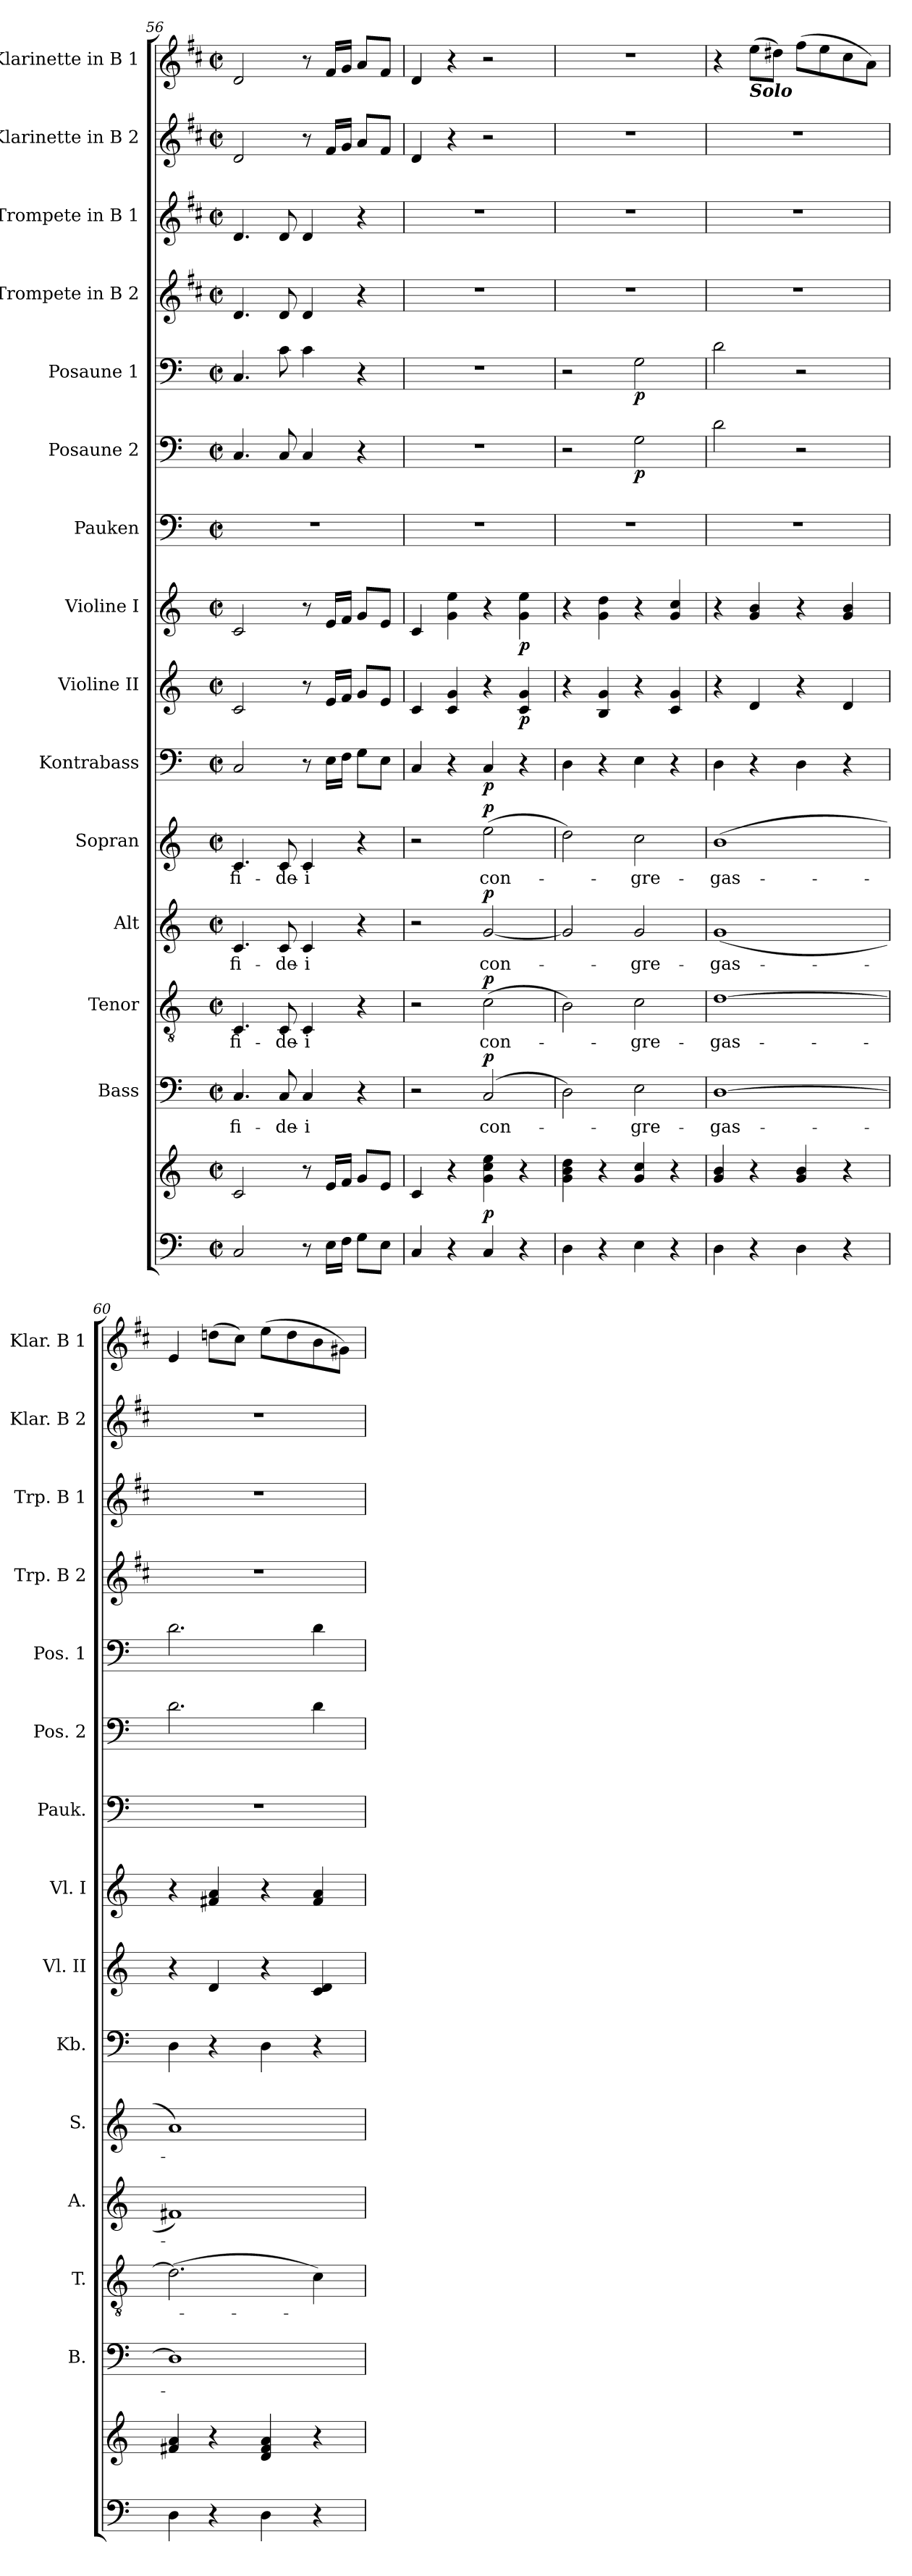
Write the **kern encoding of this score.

**kern	**kern	**dynam	**kern	**text	**dynam	**kern	**text	**dynam	**kern	**text	**dynam	**kern	**text	**dynam	**kern	**dynam	**kern	**dynam	**kern	**dynam	**kern	**kern	**dynam	**kern	**dynam	**kern	**kern	**kern	**kern
*part15	*part15	*part15	*part14	*part14	*part14	*part13	*part13	*part13	*part12	*part12	*part12	*part11	*part11	*part11	*part10	*part10	*part9	*part9	*part8	*part8	*part7	*part6	*part6	*part5	*part5	*part4	*part3	*part2	*part1
*staff16	*staff15	*staff15/16	*staff14	*staff14	*staff14	*staff13	*staff13	*staff13	*staff12	*staff12	*staff12	*staff11	*staff11	*staff11	*staff10	*staff10	*staff9	*staff9	*staff8	*staff8	*staff7	*staff6	*staff6	*staff5	*staff5	*staff4	*staff3	*staff2	*staff1
*	*	*	*I"Bass	*	*	*I"Tenor	*	*	*I"Alt	*	*	*I"Sopran	*	*	*I"Kontrabass	*	*I"Violine II	*	*I"Violine I	*	*I"Pauken	*I"Posaune 2	*	*I"Posaune 1	*	*I"Trompete in B 2	*I"Trompete in B 1	*I"Klarinette in B 2	*I"Klarinette in B 1
*	*	*	*I'B.	*	*	*I'T.	*	*	*I'A.	*	*	*I'S.	*	*	*I'Kb.	*	*I'Vl. II	*	*I'Vl. I	*	*I'Pauk.	*I'Pos. 2	*	*I'Pos. 1	*	*I'Trp. B 2	*I'Trp. B 1	*I'Klar. B 2	*I'Klar. B 1
*clefF4	*clefG2	*	*clefF4	*	*	*clefGv2	*	*	*clefG2	*	*	*clefG2	*	*	*clefF4	*	*clefG2	*	*clefG2	*	*clefF4	*clefF4	*	*clefF4	*	*clefG2	*clefG2	*clefG2	*clefG2
*	*	*	*	*	*	*	*	*	*	*	*	*	*	*	*ITrd7c12	*	*	*	*	*	*	*	*	*	*	*ITrd1c2	*ITrd1c2	*ITrd1c2	*ITrd1c2
*k[]	*k[]	*	*k[]	*	*	*k[]	*	*	*k[]	*	*	*k[]	*	*	*k[]	*	*k[]	*	*k[]	*	*k[]	*k[]	*	*k[]	*	*k[]	*k[]	*k[]	*k[]
*C:	*C:	*	*C:	*	*	*C:	*	*	*C:	*	*	*C:	*	*	*C:	*	*C:	*	*C:	*	*C:	*C:	*	*C:	*	*C:	*C:	*C:	*C:
*M2/2	*M2/2	*	*M2/2	*	*	*M2/2	*	*	*M2/2	*	*	*M2/2	*	*	*M2/2	*	*M2/2	*	*M2/2	*	*M2/2	*M2/2	*	*M2/2	*	*M2/2	*M2/2	*M2/2	*M2/2
*met(c|)	*met(c|)	*	*met(c|)	*	*	*met(c|)	*	*	*met(c|)	*	*	*met(c|)	*	*	*met(c|)	*	*met(c|)	*	*met(c|)	*	*met(c|)	*met(c|)	*	*met(c|)	*	*met(c|)	*met(c|)	*met(c|)	*met(c|)
=56	=56	=56	=56	=56	=56	=56	=56	=56	=56	=56	=56	=56	=56	=56	=56	=56	=56	=56	=56	=56	=56	=56	=56	=56	=56	=56	=56	=56	=56
!	!	!	!	!LO:LY:b	!	!	!LO:LY:b	!	!	!LO:LY:b	!	!	!LO:LY:b	!	!	!	!	!	!	!	!	!	!	!	!	!	!	!	!
2C/	2c/	.	4.C/	fi-	.	4.C/	fi-	.	4.c/	fi-	.	4.c/	fi-	.	2CC/	.	2c/	.	2c/	.	1r	4.C/	.	4.C/	.	4.c/	4.c/	2c/	2c/
!	!	!	!	!LO:LY:b	!	!	!LO:LY:b	!	!	!LO:LY:b	!	!	!LO:LY:b	!	!	!	!	!	!	!	!	!	!	!	!	!	!	!	!
.	.	.	8C/	-de-	.	8C/	-de-	.	8c/	-de-	.	8c/	-de-	.	.	.	.	.	.	.	.	8C/	.	8c\	.	8c/	8c/	.	.
!	!	!	!	!LO:LY:b	!	!	!LO:LY:b	!	!	!LO:LY:b	!	!	!LO:LY:b	!	!	!	!	!	!	!	!	!	!	!	!	!	!	!	!
8r	8r	.	4C/	-i	.	4C/	-i	.	4c/	-i	.	4c/	-i	.	8r	.	8r	.	8r	.	.	4C/	.	4c\	.	4c/	4c/	8r	8r
16E\LL	16e/LL	.	.	.	.	.	.	.	.	.	.	.	.	.	16EE\LL	.	16e/LL	.	16e/LL	.	.	.	.	.	.	.	.	16e/LL	16e/LL
16F\JJ	16f/JJ	.	.	.	.	.	.	.	.	.	.	.	.	.	16FF\JJ	.	16f/JJ	.	16f/JJ	.	.	.	.	.	.	.	.	16f/JJ	16f/JJ
8G\L	8g/L	.	4r	.	.	4r	.	.	4r	.	.	4r	.	.	8GG\L	.	8g/L	.	8g/L	.	.	4r	.	4r	.	4r	4r	8g/L	8g/L
8E\J	8e/J	.	.	.	.	.	.	.	.	.	.	.	.	.	8EE\J	.	8e/J	.	8e/J	.	.	.	.	.	.	.	.	8e/J	8e/J
=57	=57	=57	=57	=57	=57	=57	=57	=57	=57	=57	=57	=57	=57	=57	=57	=57	=57	=57	=57	=57	=57	=57	=57	=57	=57	=57	=57	=57	=57
4C/	4c/	.	2r	.	.	2r	.	.	2r	.	.	2r	.	.	4CC/	.	4c/	.	4c/	.	1r	1r	.	1r	.	1r	1r	4c/	4c/
4r	4r	.	.	.	.	.	.	.	.	.	.	.	.	.	4r	.	4c/ 4g/	.	4g\ 4ee\	.	.	.	.	.	.	.	.	4r	4r
!	!	!LO:DY:a=2	!	!LO:LY:b	!LO:DY:a	!	!LO:LY:b	!LO:DY:a	!	!LO:LY:b	!LO:DY:a	!	!LO:LY:b	!LO:DY:a	!	!LO:DY:b	!	!	!	!	!	!	!	!	!	!	!	!	!
4C/	4g\ 4cc\ 4ee\	p	(2C/	con-	p	(>2c\	con-	p	[2g/	con-	p	(>2ee\	con-	p	4CC/	p	4r	.	4r	.	.	.	.	.	.	.	.	2r	2r
!	!	!	!	!	!	!	!	!	!	!	!	!	!	!	!	!	!	!LO:DY:b	!	!LO:DY:b	!	!	!	!	!	!	!	!	!
4r	4r	.	.	.	.	.	.	.	.	.	.	.	.	.	4r	.	4c/ 4g/	p	4g\ 4ee\	p	.	.	.	.	.	.	.	.	.
=58	=58	=58	=58	=58	=58	=58	=58	=58	=58	=58	=58	=58	=58	=58	=58	=58	=58	=58	=58	=58	=58	=58	=58	=58	=58	=58	=58	=58	=58
4D\	4g\ 4b\ 4dd\	.	2D\)	.	.	2B\)	.	.	2g/]	.	.	2dd\)	.	.	4DD\	.	4r	.	4r	.	1r	2r	.	2r	.	1r	1r	1r	1r
4r	4r	.	.	.	.	.	.	.	.	.	.	.	.	.	4r	.	4B/ 4g/	.	4g\ 4dd\	.	.	.	.	.	.	.	.	.	.
!	!	!	!	!LO:LY:b	!	!	!LO:LY:b	!	!	!LO:LY:b	!	!	!LO:LY:b	!	!	!	!	!	!	!	!	!	!LO:DY:b	!	!LO:DY:b	!	!	!	!
4E\	4g/ 4cc/	.	2E\	-gre-	.	2c\	-gre-	.	2g/	-gre-	.	2cc\	-gre-	.	4EE\	.	4r	.	4r	.	.	2G\	p	2G\	p	.	.	.	.
4r	4r	.	.	.	.	.	.	.	.	.	.	.	.	.	4r	.	4c/ 4g/	.	4g/ 4cc/	.	.	.	.	.	.	.	.	.	.
!!LO:PB:g=z
=59	=59	=59	=59	=59	=59	=59	=59	=59	=59	=59	=59	=59	=59	=59	=59	=59	=59	=59	=59	=59	=59	=59	=59	=59	=59	=59	=59	=59	=59
!	!	!	!	!LO:LY:b	!	!	!LO:LY:b	!	!	!LO:LY:b	!	!	!LO:LY:b	!	!	!	!	!	!	!	!	!	!	!	!	!	!	!	!
4D\	4g/ 4b/	.	[1D	-gas-	.	[1d	-gas-	.	(<1g	-gas-	.	(>1b	-gas-	.	4DD\	.	4r	.	4r	.	1r	2d\	.	2d\	.	1r	1r	1r	4r
!	!	!	!	!	!	!	!	!	!	!	!	!	!	!	!	!	!	!	!	!	!	!	!	!	!	!	!	!	!LO:TX:b:Bi:t=Solo
4r	4r	.	.	.	.	.	.	.	.	.	.	.	.	.	4r	.	4d/	.	4g/ 4b/	.	.	.	.	.	.	.	.	.	(>8dd\L
.	.	.	.	.	.	.	.	.	.	.	.	.	.	.	.	.	.	.	.	.	.	.	.	.	.	.	.	.	8cc#X\J)
4D\	4g/ 4b/	.	.	.	.	.	.	.	.	.	.	.	.	.	4DD\	.	4r	.	4r	.	.	2r	.	2r	.	.	.	.	(>8ee\L
.	.	.	.	.	.	.	.	.	.	.	.	.	.	.	.	.	.	.	.	.	.	.	.	.	.	.	.	.	8dd\
4r	4r	.	.	.	.	.	.	.	.	.	.	.	.	.	4r	.	4d/	.	4g/ 4b/	.	.	.	.	.	.	.	.	.	8b\
.	.	.	.	.	.	.	.	.	.	.	.	.	.	.	.	.	.	.	.	.	.	.	.	.	.	.	.	.	8g\J)
=60	=60	=60	=60	=60	=60	=60	=60	=60	=60	=60	=60	=60	=60	=60	=60	=60	=60	=60	=60	=60	=60	=60	=60	=60	=60	=60	=60	=60	=60
4D\	4f#X/ 4a/	.	1D]	.	.	(>2.d\]	.	.	1f#X)	.	.	1a)	.	.	4DD\	.	4r	.	4r	.	1r	2.d\	.	2.d\	.	1r	1r	1r	4d/
4r	4r	.	.	.	.	.	.	.	.	.	.	.	.	.	4r	.	4d/	.	4f#X/ 4a/	.	.	.	.	.	.	.	.	.	(>8ccn\L
.	.	.	.	.	.	.	.	.	.	.	.	.	.	.	.	.	.	.	.	.	.	.	.	.	.	.	.	.	8b\J)
4D\	4d/ 4f#/ 4a/	.	.	.	.	.	.	.	.	.	.	.	.	.	4DD\	.	4r	.	4r	.	.	.	.	.	.	.	.	.	(>8dd\L
.	.	.	.	.	.	.	.	.	.	.	.	.	.	.	.	.	.	.	.	.	.	.	.	.	.	.	.	.	8cc\
4r	4r	.	.	.	.	4c\)	.	.	.	.	.	.	.	.	4r	.	4c/ 4d/	.	4f#/ 4a/	.	.	4d\	.	4d\	.	.	.	.	8a\
.	.	.	.	.	.	.	.	.	.	.	.	.	.	.	.	.	.	.	.	.	.	.	.	.	.	.	.	.	8f#X\J)
=	=	=	=	=	=	=	=	=	=	=	=	=	=	=	=	=	=	=	=	=	=	=	=	=	=	=	=	=	=
*-	*-	*-	*-	*-	*-	*-	*-	*-	*-	*-	*-	*-	*-	*-	*-	*-	*-	*-	*-	*-	*-	*-	*-	*-	*-	*-	*-	*-	*-
